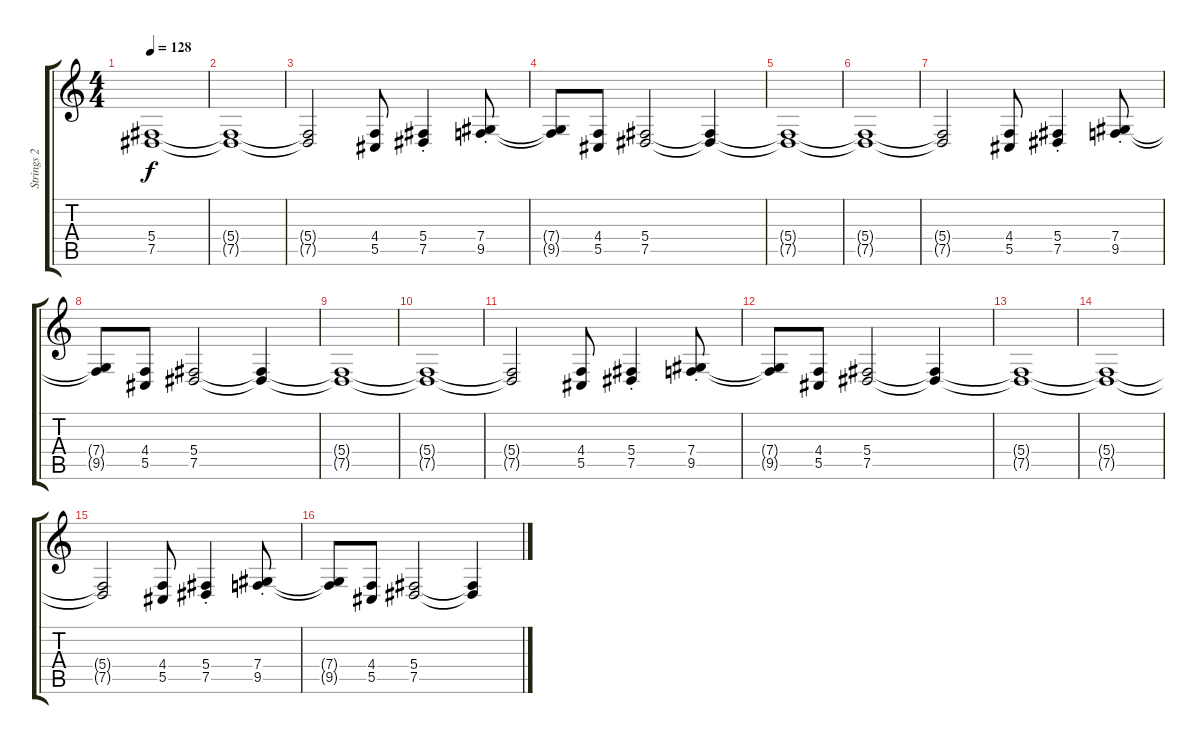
\track ("Strings 2" "Strings 2") {instrument stringensemble1}
\staff {score tabs}
\tuning (Eb4 Bb3 Gb3 Db3 Ab2 Eb2) {hide}
\ts (4 4)
\tempo 128
\clef g2
\ks c
(5.4{t} 7.5{t}).1{dy f} |
(5.4{t} 7.5{t}).1 |
(5.4{t} 7.5{t}).2 (4.4 5.5).8 (5.4{st} 7.5{st}).4 (7.4{st} 9.5{st}).8 |
(7.4{t} 9.5{t}).8 (4.4 5.5).8 (5.4 7.5).2 (5.4{t} 7.5{t}).4 |
(5.4{t} 7.5{t}).1 |
(5.4{t} 7.5{t}).1 |
(5.4{t} 7.5{t}).2 (4.4 5.5).8 (5.4{st} 7.5{st}).4 (7.4{st} 9.5{st}).8 |
(7.4{t} 9.5{t}).8 (4.4 5.5).8 (5.4 7.5).2 (5.4{t} 7.5{t}).4 |
(5.4{t} 7.5{t}).1 |
(5.4{t} 7.5{t}).1 |
(5.4{t} 7.5{t}).2 (4.4 5.5).8 (5.4{st} 7.5{st}).4 (7.4{st} 9.5{st}).8 |
(7.4{t} 9.5{t}).8 (4.4 5.5).8 (5.4 7.5).2 (5.4{t} 7.5{t}).4 |
(5.4{t} 7.5{t}).1 |
(5.4{t} 7.5{t}).1 |
(5.4{t} 7.5{t}).2 (4.4 5.5).8 (5.4{st} 7.5{st}).4 (7.4{st} 9.5{st}).8 |
(7.4{t} 9.5{t}).8 (4.4 5.5).8 (5.4 7.5).2 (5.4{t} 7.5{t}).4
